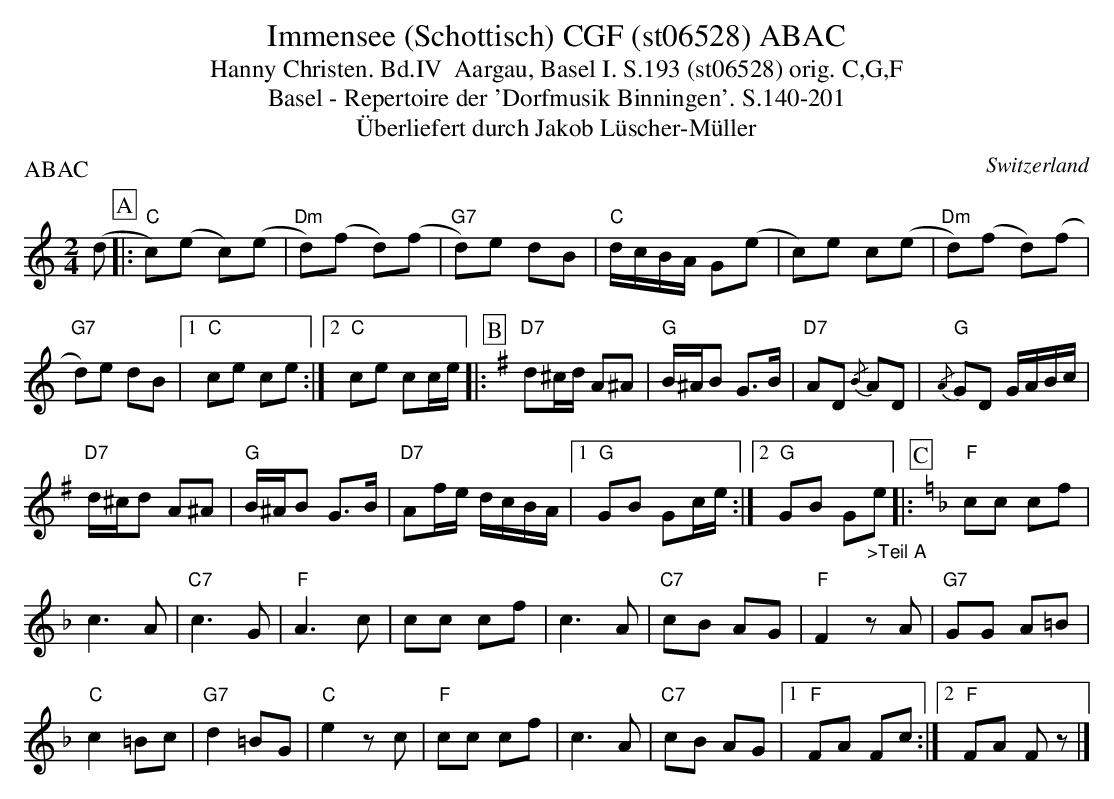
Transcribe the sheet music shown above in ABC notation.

X:1
T:Immensee (Schottisch) CGF (st06528) ABAC
T:Hanny Christen. Bd.IV  Aargau, Basel I. S.193 (st06528) orig. C,G,F
T: Basel - Repertoire der 'Dorfmusik Binningen'. S.140-201
T:Überliefert durch Jakob Lüscher-Müller
P:ABAC
M:2/4
L:1/8
O:Switzerland
K:C major
(d [P:A] |: "C"c)(e c)(e | "Dm"d)(f d)(f | "G7"d)e dB | "C"d/c/B/A/ G(e | c)e c(e | "Dm"d)(f d)(f |
"G7"d)e dB |1 "C"ce ce :|2 "C"ce cc/e/ |: [P:B]  [K:G] "D7"d^c/d/ A^A | "G"B/^A/B G>B | "D7"AD {/B}AD | {/A}"G"GD G/A/B/c/ |
"D7"d/^c/d A^A | "G"B/^A/B G>B | "D7"Af/e/ d/c/B/A/ |1 "G"GB Gc/e/ :|2 "G"GB G"_>Teil A"e |: [P:C] [K:F] "F"cc cf |
c3A | "C7"c3G | "F"A3c | cc cf | c3A | "C7"cB AG | "F"F2zA | "G7"GG A=B |
"C"c2=Bc | "G7"d2 =BG | "C"e2zc | "F"cc cf |  c3A | "C7"cB AG |1 "F"FA Fc :|2 "F"FA Fz |]
